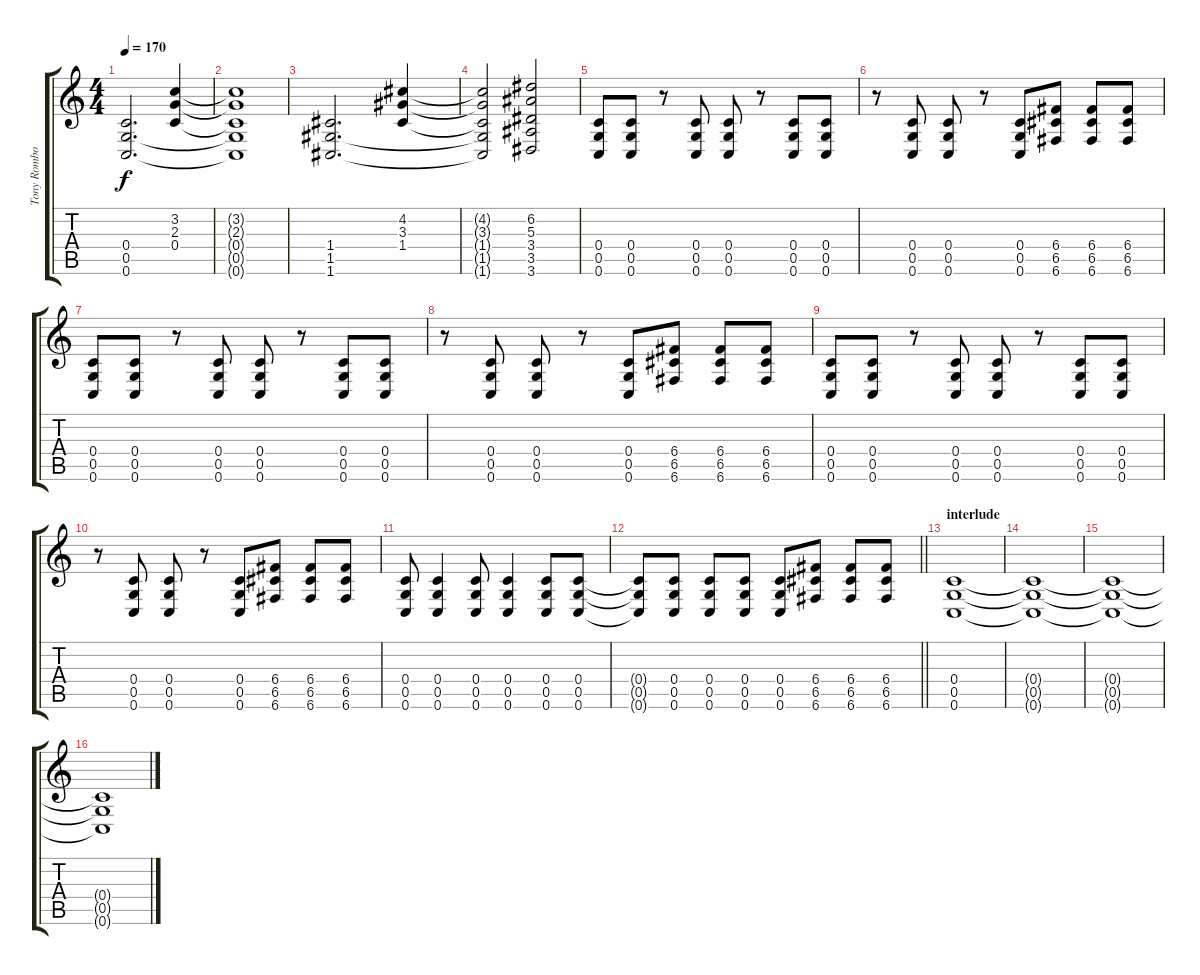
\track ("Tony Rombola - rythm" "Tony Rombo") {instrument distortionguitar}
\staff {score tabs}
\tuning (D4 A3 F3 C3 G2 C2) {hide}
\ts (4 4)
\tempo 170
\clef g2
\ks c
(0.4 0.5 0.6).2{d dy f} (3.2 2.3 0.4).4 |
(3.2{t} 2.3{t} 0.4{t} 0.5{t} 0.6{t}).1 |
(1.4 1.5 1.6).2{d} (4.2 3.3 1.4).4 |
(4.2{t} 3.3{t} 1.4{t} 1.5{t} 1.6{t}).2 (6.2 5.3 3.4 3.5 3.6).2 |
(0.4 0.5 0.6).8 (0.4 0.5 0.6).8 r.8 (0.4 0.5 0.6).8 (0.4 0.5 0.6).8 r.8 (0.4 0.5 0.6).8 (0.4 0.5 0.6).8 |
r.8 (0.4 0.5 0.6).8 (0.4 0.5 0.6).8 r.8 (0.4 0.5 0.6).8 (6.4 6.5 6.6).8 (6.4 6.5 6.6).8 (6.4 6.5 6.6).8 |
(0.4 0.5 0.6).8 (0.4 0.5 0.6).8 r.8 (0.4 0.5 0.6).8 (0.4 0.5 0.6).8 r.8 (0.4 0.5 0.6).8 (0.4 0.5 0.6).8 |
r.8 (0.4 0.5 0.6).8 (0.4 0.5 0.6).8 r.8 (0.4 0.5 0.6).8 (6.4 6.5 6.6).8 (6.4 6.5 6.6).8 (6.4 6.5 6.6).8 |
(0.4 0.5 0.6).8 (0.4 0.5 0.6).8 r.8 (0.4 0.5 0.6).8 (0.4 0.5 0.6).8 r.8 (0.4 0.5 0.6).8 (0.4 0.5 0.6).8 |
r.8 (0.4 0.5 0.6).8 (0.4 0.5 0.6).8 r.8 (0.4 0.5 0.6).8 (6.4 6.5 6.6).8 (6.4 6.5 6.6).8 (6.4 6.5 6.6).8 |
(0.4 0.5 0.6).8 (0.4 0.5 0.6).4 (0.4 0.5 0.6).8 (0.4 0.5 0.6).4 (0.4 0.5 0.6).8 (0.4 0.5 0.6).8 |
\barLineRight lightlight
(0.4{t} 0.5{t} 0.6{t}).8 (0.4 0.5 0.6).8 (0.4 0.5 0.6).8 (0.4 0.5 0.6).8 (0.4 0.5 0.6).8 (6.4 6.5 6.6).8 (6.4 6.5 6.6).8 (6.4 6.5 6.6).8 |
\section ("" "interlude")
(0.4 0.5 0.6).1 |
(0.4{t} 0.5{t} 0.6{t}).1 |
(0.4{t} 0.5{t} 0.6{t}).1 |
(0.4{t} 0.5{t} 0.6{t}).1
